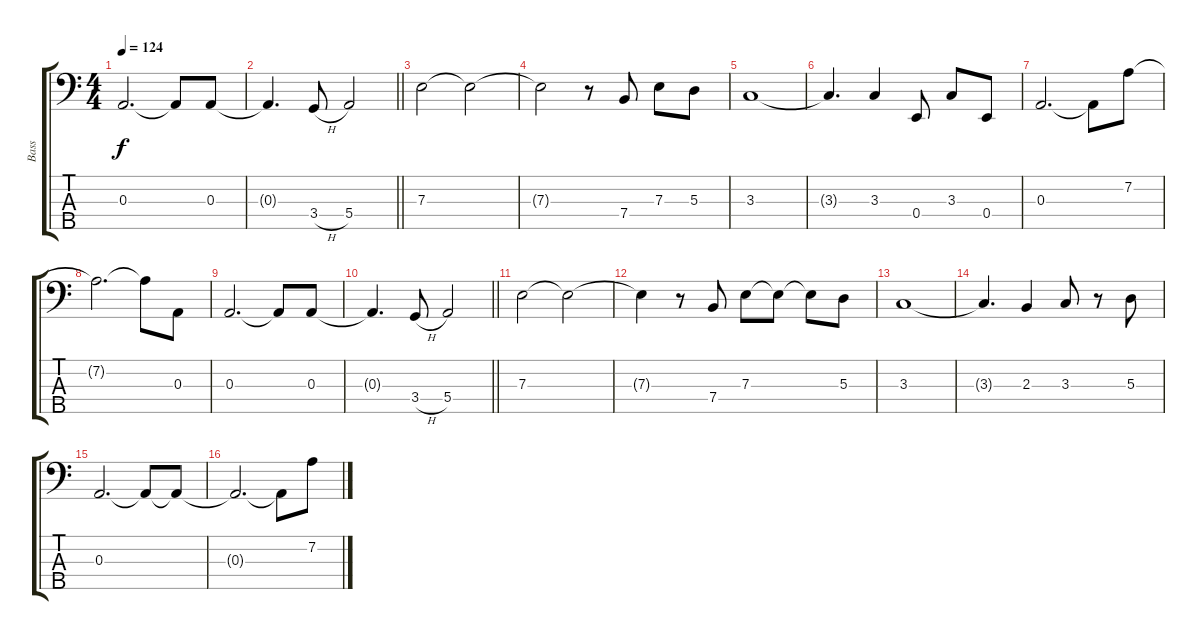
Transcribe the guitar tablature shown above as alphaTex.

\track ("Bass" "Bass") {instrument electricbassfinger}
\staff {score tabs}
\tuning (G2 D2 A1 E1 B0) {hide}
\ts (4 4)
\tempo 124
\clef f4
\ks c
0.3.2{d dy f} 0.3{t}.8 0.3.8 |
\barLineRight lightlight
0.3{t}.4{d} 3.4{h}.8 5.4.2 |
7.3.2 7.3{t}.2 |
7.3{t}.2 r.8 7.4.8 7.3.8 5.3.8 |
3.3.1 |
3.3{t}.4{d} 3.3.4 0.4.8 3.3.8 0.4.8 |
0.3.2{d} 0.3{t}.8 7.2.8 |
7.2{t}.2{d} 7.2{t}.8 0.3.8 |
0.3.2{d} 0.3{t}.8 0.3.8 |
\barLineRight lightlight
0.3{t}.4{d} 3.4{h}.8 5.4.2 |
7.3.2 7.3{t}.2 |
7.3{t}.4 r.8 7.4.8 7.3.8 7.3{t}.8 7.3{t}.8 5.3.8 |
3.3.1 |
3.3{t}.4{d} 2.3.4 3.3.8 r.8 5.3.8 |
0.3.2{d} 0.3{t}.8 0.3{t}.8 |
0.3{t}.2{d} 0.3{t}.8 7.2.8
